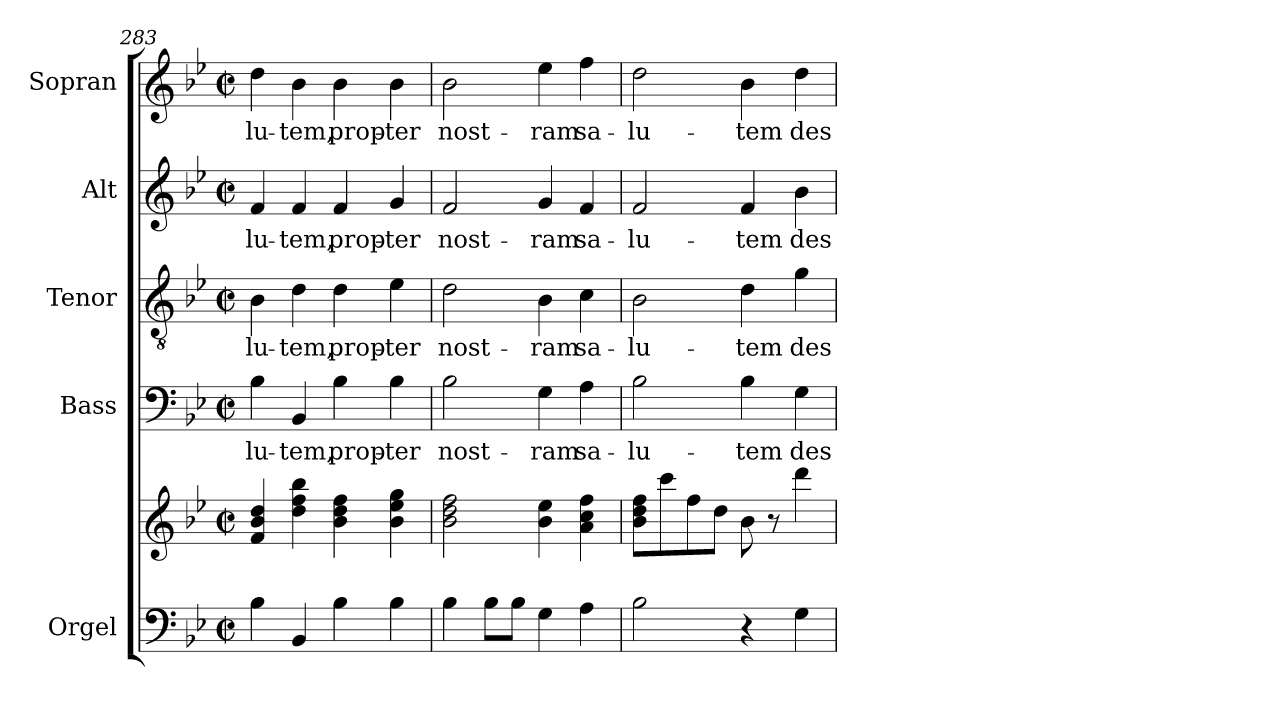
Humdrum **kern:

**kern	**kern	**kern	**text	**kern	**text	**kern	**text	**kern	**text
*part5	*part5	*part4	*part4	*part3	*part3	*part2	*part2	*part1	*part1
*staff6	*staff5	*staff4	*staff4	*staff3	*staff3	*staff2	*staff2	*staff1	*staff1
*I"Orgel	*	*I"Bass	*	*I"Tenor	*	*I"Alt	*	*I"Sopran	*
*I'Org.	*	*I'B.	*	*I'T.	*	*I'A.	*	*I'S.	*
*clefF4	*clefG2	*clefF4	*	*clefGv2	*	*clefG2	*	*clefG2	*
*k[b-e-]	*k[b-e-]	*k[b-e-]	*	*k[b-e-]	*	*k[b-e-]	*	*k[b-e-]	*
*B-:	*B-:	*B-:	*	*B-:	*	*B-:	*	*B-:	*
*M2/2	*M2/2	*M2/2	*	*M2/2	*	*M2/2	*	*M2/2	*
*met(c|)	*met(c|)	*met(c|)	*	*met(c|)	*	*met(c|)	*	*met(c|)	*
=283	=283	=283	=283	=283	=283	=283	=283	=283	=283
!	!	!	!LO:LY:b	!	!LO:LY:b	!	!LO:LY:b	!	!LO:LY:b
4B-\	4f/ 4b-/ 4dd/	4B-\	-lu-	4B-\	-lu-	4f/	-lu-	4dd\	-lu-
!	!	!	!LO:LY:b	!	!LO:LY:b	!	!LO:LY:b	!	!LO:LY:b
4BB-/	4dd\ 4ff\ 4bb-\	4BB-/	-tem,	4d\	-tem,	4f/	-tem,	4b-\	-tem,
!	!	!	!LO:LY:b	!	!LO:LY:b	!	!LO:LY:b	!	!LO:LY:b
4B-\	4b-\ 4dd\ 4ff\	4B-\	prop-	4d\	prop-	4f/	prop-	4b-\	prop-
!	!	!	!LO:LY:b	!	!LO:LY:b	!	!LO:LY:b	!	!LO:LY:b
4B-\	4b-\ 4ee-\ 4gg\	4B-\	-ter	4e-\	-ter	4g/	-ter	4b-\	-ter
=284	=284	=284	=284	=284	=284	=284	=284	=284	=284
!	!	!	!LO:LY:b	!	!LO:LY:b	!	!LO:LY:b	!	!LO:LY:b
4B-\	2b-\ 2dd\ 2ff\	2B-\	nost-	2d\	nost-	2f/	nost-	2b-\	nost-
8B-\L	.	.	.	.	.	.	.	.	.
8B-\J	.	.	.	.	.	.	.	.	.
!	!	!	!LO:LY:b	!	!LO:LY:b	!	!LO:LY:b	!	!LO:LY:b
4G\	4b-\ 4ee-\	4G\	-ram	4B-\	-ram	4g/	-ram	4ee-\	-ram
!	!	!	!LO:LY:b	!	!LO:LY:b	!	!LO:LY:b	!	!LO:LY:b
4A\	4a\ 4cc\ 4ff\	4A\	sa-	4c\	sa-	4f/	sa-	4ff\	sa-
=285	=285	=285	=285	=285	=285	=285	=285	=285	=285
!	!	!	!LO:LY:b	!	!LO:LY:b	!	!LO:LY:b	!	!LO:LY:b
2B-\	8b-\ 8dd\ 8ff\L	2B-\	-lu-	2B-\	-lu-	2f/	-lu-	2dd\	-lu-
.	8ccc\	.	.	.	.	.	.	.	.
.	8ff\	.	.	.	.	.	.	.	.
.	8dd\J	.	.	.	.	.	.	.	.
!	!	!	!LO:LY:b	!	!LO:LY:b	!	!LO:LY:b	!	!LO:LY:b
4r	8b-\	4B-\	-tem	4d\	-tem	4f/	-tem	4b-\	-tem
.	8r	.	.	.	.	.	.	.	.
!	!	!	!LO:LY:b	!	!LO:LY:b	!	!LO:LY:b	!	!LO:LY:b
4G\	4ddd\	4G\	des-	4g\	des-	4b-\	des-	4dd\	des-
=	=	=	=	=	=	=	=	=	=
*-	*-	*-	*-	*-	*-	*-	*-	*-	*-
